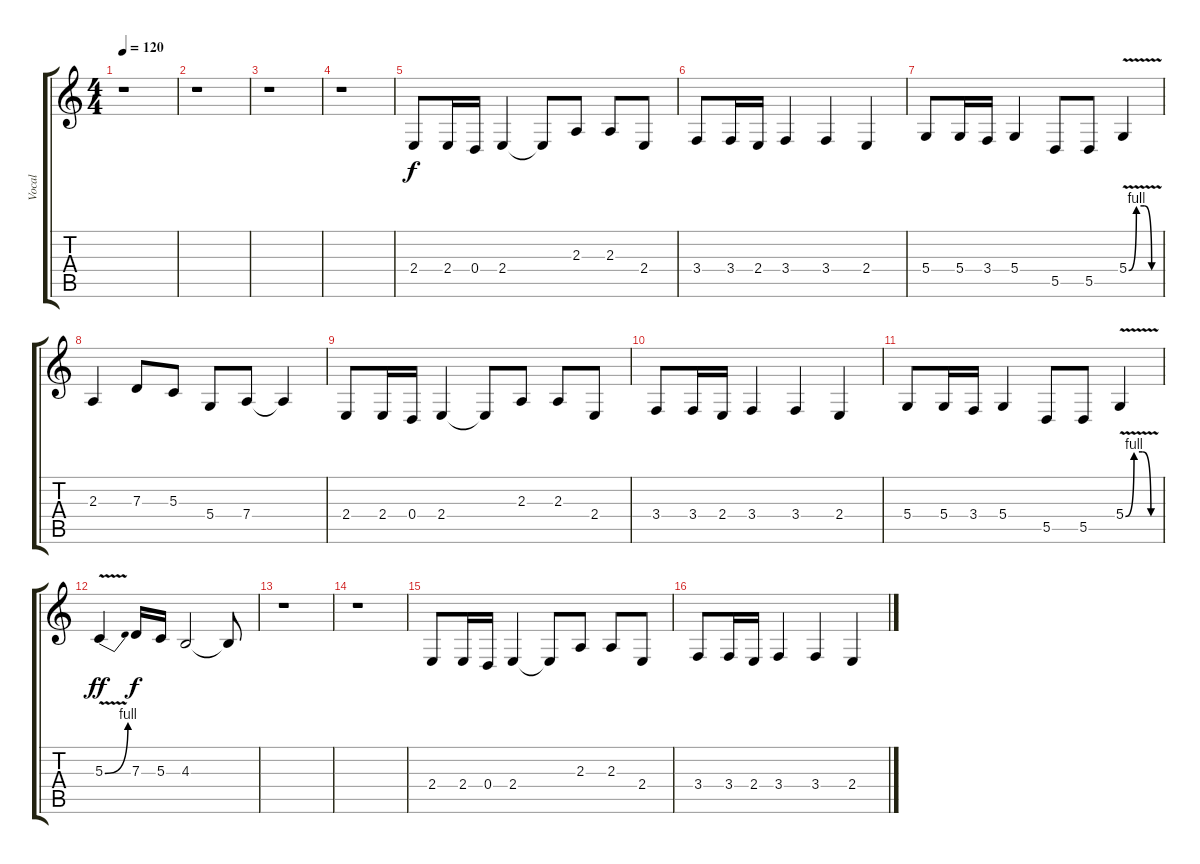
\track ("Vocal" "Vocal") {instrument sopranosax}
\staff {score tabs}
\tuning (E4 B3 G3 D3 A2 E2) {hide}
\ts (4 4)
\tempo 120
\clef g2
\ks c
r.1{dy f} |
r.1 |
r.1 |
r.1 |
2.4.8{volume 16} 2.4.16 0.4.16 2.4.4 2.4{t}.8 2.3.8 2.3.8 2.4.8 |
3.4.8 3.4.16 2.4.16 3.4.4 3.4.4 2.4.4 |
5.4.8 5.4.16 3.4.16 5.4.4 5.5.8 5.5.8 5.4{be (custom 0 0 15 4 30 4 45 0 60 0) v}.4 |
2.3.4 7.3.8 5.3.8 5.4.8 7.4.8 7.4{t}.4 |
2.4.8 2.4.16 0.4.16 2.4.4 2.4{t}.8 2.3.8 2.3.8 2.4.8 |
3.4.8 3.4.16 2.4.16 3.4.4 3.4.4 2.4.4 |
5.4.8 5.4.16 3.4.16 5.4.4 5.5.8 5.5.8 5.4{be (custom 0 0 15 4 30 4 45 0 60 0) v}.4 |
5.3{be (bend 0 0 60 4) v}.4{dy ff} 7.3.16{dy f} 5.3.16 4.3.2 4.3{t}.8 |
r.1 |
r.1 |
2.4.8 2.4.16 0.4.16 2.4.4 2.4{t}.8 2.3.8 2.3.8 2.4.8 |
3.4.8 3.4.16 2.4.16 3.4.4 3.4.4 2.4.4
